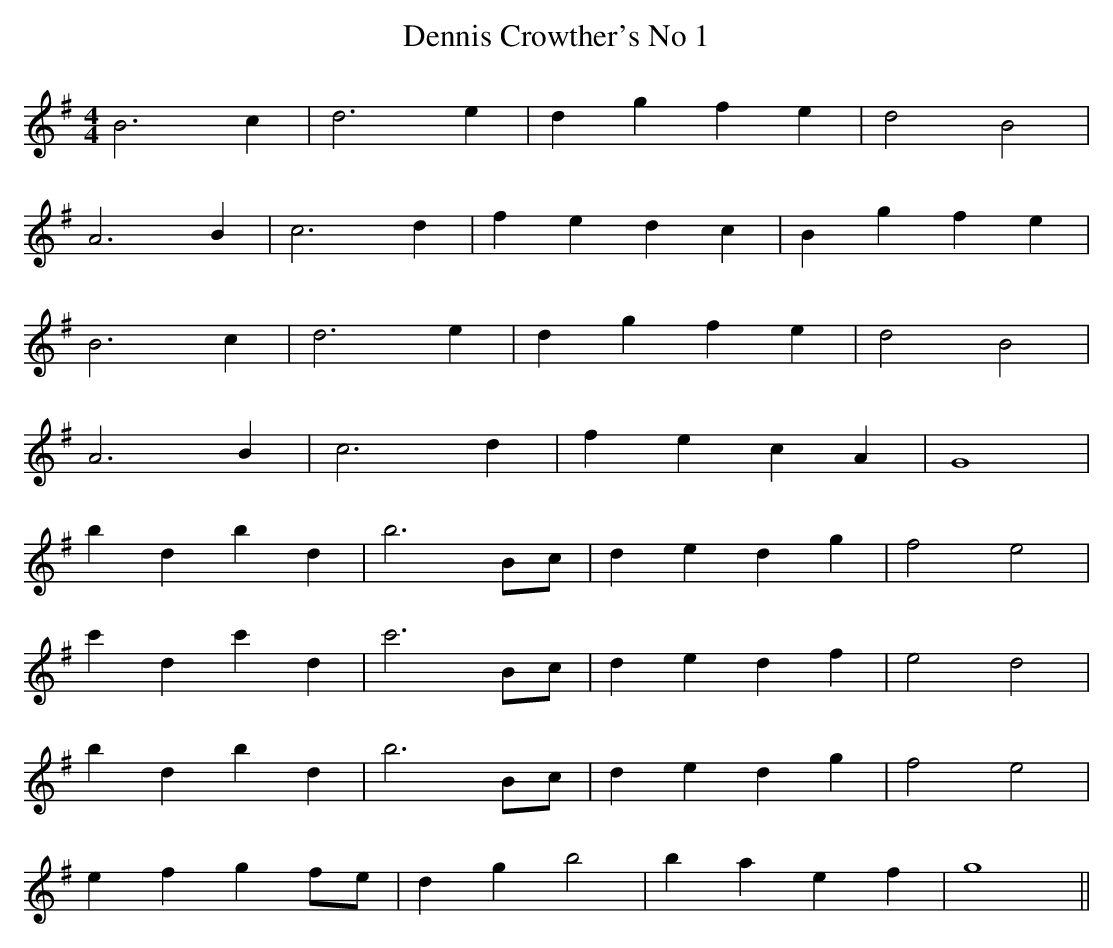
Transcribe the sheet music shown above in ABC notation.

X:1
T:Dennis Crowther's No 1
M:4/4
L:1/8
K:G
B6 c2|d6 e2|d2 g2 f2 e2|d4 B4|
A6 B2|c6 d2|f2 e2 d2 c2|B2 g2 f2 e2|
B6 c2|d6 e2|d2 g2 f2 e2|d4 B4|
A6 B2|c6 d2|f2 e2 c2 A2|G8|
b2 d2 b2 d2|b6 Bc|d2 e2 d2 g2|f4 e4|
c'2 d2 c'2 d2|c'6 Bc|d2 e2 d2 f2|e4 d4|
b2 d2 b2 d2|b6 Bc|d2 e2 d2 g2|f4 e4|
e2 f2 g2 fe|d2 g2 b4|b2 a2 e2 f2|g8||
